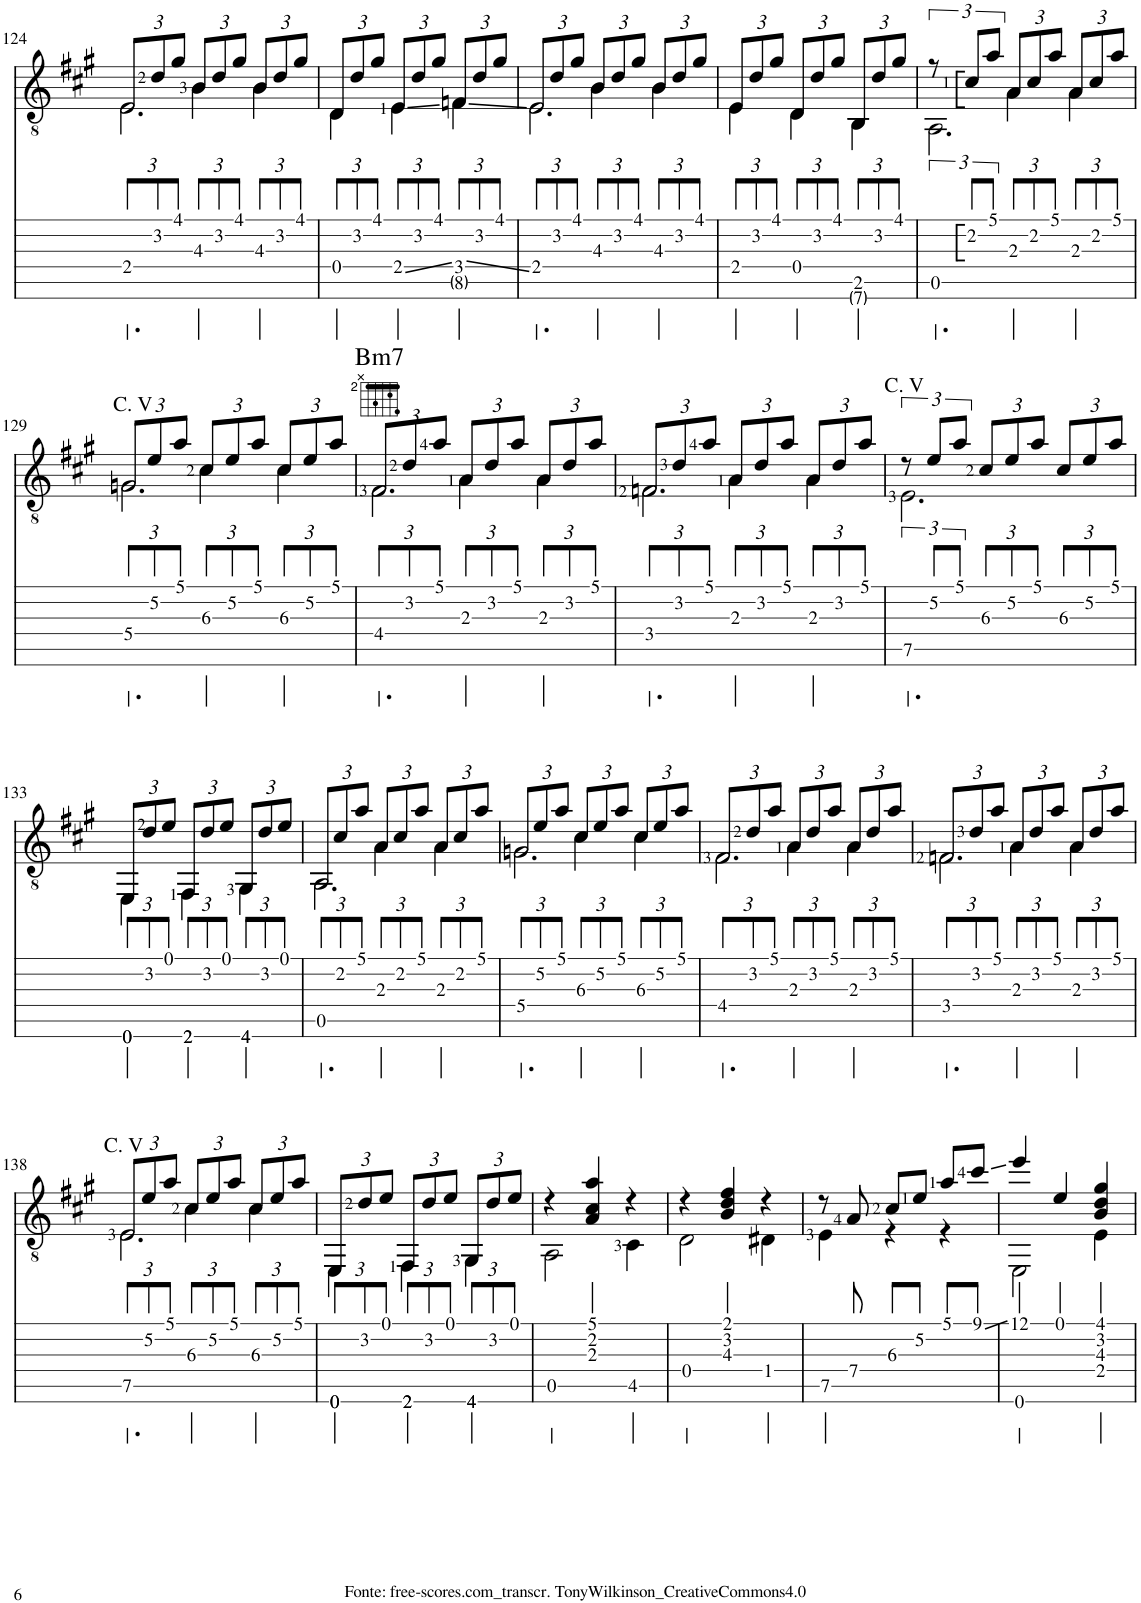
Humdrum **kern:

**kern	**kern	**harte
*part2	*part1	*part1
*staff2	*staff1	*
*I"Chitarra classica (Intavolatura)	*I"Guitar	*
!!LO:PB:g=z
*	*clefGv2	*
*k[f#c#g#]	*k[f#c#g#]	*
*M3/4	*M3/4	*
*Xbrackettup	*	*
=124	=124	=124
!LO:N:head=open	!	!
*^	*	*
*	*^	*	*
*	*	*	*Xbrackettup	*
!	!	!	!LO:N:head=open	!
*	*	*	*^	*
*	*	*	*	*^	*
12E/L	4ryy	2.E\	12E/L	4ryy	2.E\	.
12d/	.	.	12d/	.	.	.
12g#/J	.	.	12g#/J	.	.	.
12B/L	4B\	.	12B/L	4B\	.	.
12d/	.	.	12d/	.	.	.
12g#/J	.	.	12g#/J	.	.	.
12B/L	4B\	.	12B/L	4B\	.	.
12d/	.	.	12d/	.	.	.
12g#/J	.	.	12g#/J	.	.	.
*	*v	*v	*	*	*	*
*	*	*	*v	*v	*
=125	=125	=125	=125	=125
12D/L	4D\	12D/L	4D\	.
12d/	.	12d/	.	.
12g#/J	.	12g#/J	.	.
12E/L	4E\	12E/L	4E\	.
12d/	.	12d/	.	.
12g#/J	.	12g#/J	.	.
12Fn/L	4F\	12Fn/L	4F\	.
12d/	.	12d/	.	.
12g#/J	.	12g#/J	.	.
*v	*v	*	*	*
*	*v	*v	*
=126	=126	=126
!LO:N:head=open	!LO:N:head=open	!
*^	*^	*
*	*^	*	*^	*
12E/L	4ryy	2.E\	12E/L	4ryy	2.E\	.
12d/	.	.	12d/	.	.	.
12g#/J	.	.	12g#/J	.	.	.
12B/L	4B\	.	12B/L	4B\	.	.
12d/	.	.	12d/	.	.	.
12g#/J	.	.	12g#/J	.	.	.
12B/L	4B\	.	12B/L	4B\	.	.
12d/	.	.	12d/	.	.	.
12g#/J	.	.	12g#/J	.	.	.
*	*v	*v	*	*	*	*
*	*	*	*v	*v	*
=127	=127	=127	=127	=127
12E/L	4E\	12E/L	4E\	.
12d/	.	12d/	.	.
12g#/J	.	12g#/J	.	.
12D/L	4D\	12D/L	4D\	.
12d/	.	12d/	.	.
12g#/J	.	12g#/J	.	.
12BB/L	4BB\	12BB/L	4BB\	.
12d/	.	12d/	.	.
12g#/J	.	12g#/J	.	.
*v	*v	*	*	*
*	*v	*v	*
=128	=128	=128
*brackettup	*brackettup	*
*^	*^	*
*	*^	*	*^	*
12r	4ryy	2.AA\	12r	4ryy	2.AA\	.
12c#/L	.	.	12c#/L	.	.	.
12a/J	.	.	12a/J	.	.	.
*Xbrackettup	*	*	*Xbrackettup	*	*	*
12A/L	4A\	.	12A/L	4A\	.	.
12c#/	.	.	12c#/	.	.	.
12a/J	.	.	12a/J	.	.	.
12A/L	4A\	.	12A/L	4A\	.	.
12c#/	.	.	12c#/	.	.	.
12a/J	.	.	12a/J	.	.	.
!!LO:LB:g=z	!!	!!
=129	=129	=129	=129	=129	=129	=129
!	!	!	!LO:TX:a:t=C. V	!	!	!
!LO:N:head=open	!	!	!LO:N:head=open	!	!	!
12Gn/L	4ryy	2.G\	12Gn/L	4ryy	2.G\	.
12e/	.	.	12e/	.	.	.
12a/J	.	.	12a/J	.	.	.
12c#/L	4c#\	.	12c#/L	4c#\	.	.
12e/	.	.	12e/	.	.	.
12a/J	.	.	12a/J	.	.	.
12c#/L	4c#\	.	12c#/L	4c#\	.	.
12e/	.	.	12e/	.	.	.
12a/J	.	.	12a/J	.	.	.
=130	=130	=130	=130	=130	=130	=130
!LO:N:head=open	!	!	!LO:N:head=open	!	!	!LO:H:kt=m7
12F#/L	4ryy	2.F#\	12F#/L	4ryy	2.F#\	B:min7
12d/	.	.	12d/	.	.	.
12a/J	.	.	12a/J	.	.	.
12A/L	4A\	.	12A/L	4A\	.	.
12d/	.	.	12d/	.	.	.
12a/J	.	.	12a/J	.	.	.
12A/L	4A\	.	12A/L	4A\	.	.
12d/	.	.	12d/	.	.	.
12a/J	.	.	12a/J	.	.	.
=131	=131	=131	=131	=131	=131	=131
!LO:N:head=open	!	!	!LO:N:head=open	!	!	!
12Fn/L	4ryy	2.F\	12Fn/L	4ryy	2.F\	.
12d/	.	.	12d/	.	.	.
12a/J	.	.	12a/J	.	.	.
12A/L	4A\	.	12A/L	4A\	.	.
12d/	.	.	12d/	.	.	.
12a/J	.	.	12a/J	.	.	.
12A/L	4A\	.	12A/L	4A\	.	.
12d/	.	.	12d/	.	.	.
12a/J	.	.	12a/J	.	.	.
*v	*v	*v	*	*	*	*
*	*v	*v	*v	*
=132	=132	=132
*brackettup	*brackettup	*
*^	*^	*
!	!	!LO:TX:a:t=C. V	!	!
12r	2.E\	12r	2.E\	.
12e/L	.	12e/L	.	.
12a/J	.	12a/J	.	.
*Xbrackettup	*	*Xbrackettup	*	*
12c#/L	.	12c#/L	.	.
12e/	.	12e/	.	.
12a/J	.	12a/J	.	.
12c#/L	.	12c#/L	.	.
12e/	.	12e/	.	.
12a/J	.	12a/J	.	.
!!LO:LB:g=z	!!
=133	=133	=133	=133	=133
12EE/L	4EE\	12EE/L	4EE\	.
12d/	.	12d/	.	.
12e/J	.	12e/J	.	.
12FF#/L	4FF#\	12FF#/L	4FF#\	.
12d/	.	12d/	.	.
12e/J	.	12e/J	.	.
12GG#/L	4GG#\	12GG#/L	4GG#\	.
12d/	.	12d/	.	.
12e/J	.	12e/J	.	.
*v	*v	*	*	*
*	*v	*v	*
=134	=134	=134
!LO:N:head=open	!LO:N:head=open	!
*^	*^	*
*	*^	*	*^	*
12AA/L	4ryy	2.AA\	12AA/L	4ryy	2.AA\	.
12c#/	.	.	12c#/	.	.	.
12a/J	.	.	12a/J	.	.	.
12A/L	4A\	.	12A/L	4A\	.	.
12c#/	.	.	12c#/	.	.	.
12a/J	.	.	12a/J	.	.	.
12A/L	4A\	.	12A/L	4A\	.	.
12c#/	.	.	12c#/	.	.	.
12a/J	.	.	12a/J	.	.	.
=135	=135	=135	=135	=135	=135	=135
!LO:N:head=open	!	!	!LO:N:head=open	!	!	!
12Gn/L	4ryy	2.G\	12Gn/L	4ryy	2.G\	.
12e/	.	.	12e/	.	.	.
12a/J	.	.	12a/J	.	.	.
12c#/L	4c#\	.	12c#/L	4c#\	.	.
12e/	.	.	12e/	.	.	.
12a/J	.	.	12a/J	.	.	.
12c#/L	4c#\	.	12c#/L	4c#\	.	.
12e/	.	.	12e/	.	.	.
12a/J	.	.	12a/J	.	.	.
=136	=136	=136	=136	=136	=136	=136
!LO:N:head=open	!	!	!LO:N:head=open	!	!	!
12F#/L	4ryy	2.F#\	12F#/L	4ryy	2.F#\	.
12d/	.	.	12d/	.	.	.
12a/J	.	.	12a/J	.	.	.
12A/L	4A\	.	12A/L	4A\	.	.
12d/	.	.	12d/	.	.	.
12a/J	.	.	12a/J	.	.	.
12A/L	4A\	.	12A/L	4A\	.	.
12d/	.	.	12d/	.	.	.
12a/J	.	.	12a/J	.	.	.
=137	=137	=137	=137	=137	=137	=137
!LO:N:head=open	!	!	!LO:N:head=open	!	!	!
12Fn/L	4ryy	2.F\	12Fn/L	4ryy	2.F\	.
12d/	.	.	12d/	.	.	.
12a/J	.	.	12a/J	.	.	.
12A/L	4A\	.	12A/L	4A\	.	.
12d/	.	.	12d/	.	.	.
12a/J	.	.	12a/J	.	.	.
12A/L	4A\	.	12A/L	4A\	.	.
12d/	.	.	12d/	.	.	.
12a/J	.	.	12a/J	.	.	.
!!LO:LB:g=z	!!	!!
=138	=138	=138	=138	=138	=138	=138
!	!	!	!LO:TX:a:t=C. V	!	!	!
!LO:N:head=open	!	!	!LO:N:head=open	!	!	!
12E/L	4ryy	2.E\	12E/L	4ryy	2.E\	.
12e/	.	.	12e/	.	.	.
12a/J	.	.	12a/J	.	.	.
12c#/L	4c#\	.	12c#/L	4c#\	.	.
12e/	.	.	12e/	.	.	.
12a/J	.	.	12a/J	.	.	.
12c#/L	4c#\	.	12c#/L	4c#\	.	.
12e/	.	.	12e/	.	.	.
12a/J	.	.	12a/J	.	.	.
*	*v	*v	*	*	*	*
*	*	*	*v	*v	*
=139	=139	=139	=139	=139
12EE/L	4EE\	12EE/L	4EE\	.
12d/	.	12d/	.	.
12e/J	.	12e/J	.	.
12FF#/L	4FF#\	12FF#/L	4FF#\	.
12d/	.	12d/	.	.
12e/J	.	12e/J	.	.
12GG#/L	4GG#\	12GG#/L	4GG#\	.
12d/	.	12d/	.	.
12e/J	.	12e/J	.	.
=140	=140	=140	=140	=140
4r	2AA\	4r	2AA\	.
4A/ 4c#/ 4a/	.	4A/ 4c#/ 4a/	.	.
4r	4C#\	4r	4C#\	.
=141	=141	=141	=141	=141
4r	2D\	4r	2D\	.
4B/ 4d/ 4f#/	.	4B/ 4d/ 4f#/	.	.
4r	4D#X\	4r	4D#X\	.
=142	=142	=142	=142	=142
8r	4E\	8r	4E\	.
8A/	.	8A/	.	.
8c#/L	4r	8c#/L	4r	.
8e/J	.	8e/J	.	.
8a/L	4r	8a/L	4r	.
8cc#/J	.	8cc#/J	.	.
=143	=143	=143	=143	=143
4ee/	2EE\	4ee/	2EE\	.
4e/	.	4e/	.	.
4B/ 4d/ 4g#/	4E\	4B/ 4d/ 4g#/	4E\	.
*v	*v	*	*	*
*	*v	*v	*
=	=	=
*-	*-	*-
